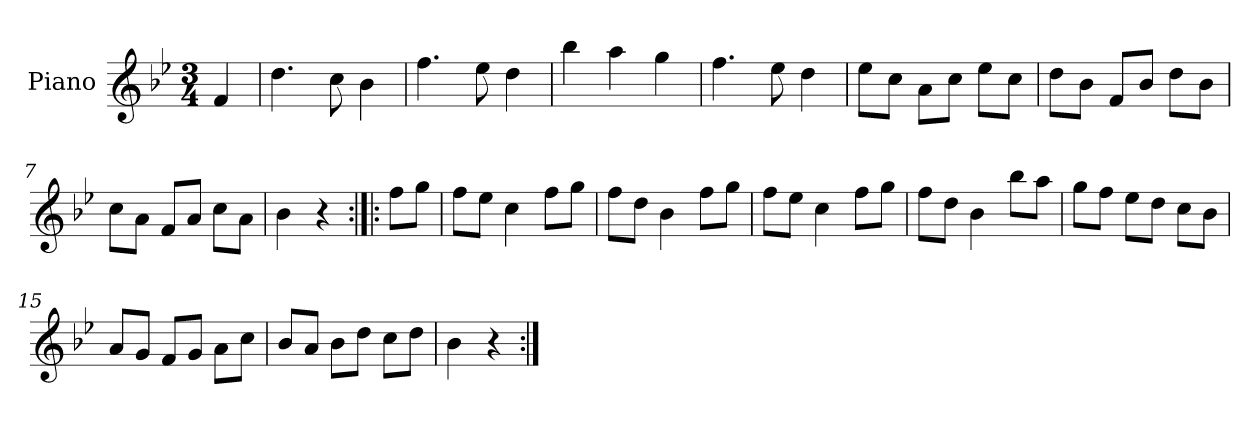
**kern
*part1
*staff1
*I"Piano
*I'Pno.
*clefG2
*k[b-e-]
*M3/4
=
4f/
=1
4.dd\
8cc\
4b-\
=2
4.ff\
8ee-\
4dd\
=3
4bb-\
4aa\
4gg\
=4
4.ff\
8ee-\
4dd\
=5
8ee-\L
8cc\J
8a\L
8cc\J
8ee-\L
8cc\J
=6
8dd\L
8b-\J
8f/L
8b-/J
8dd\L
8b-\J
=7
8cc\L
8a\J
8f/L
8a/J
8cc\L
8a\J
=8
4b-\
4r
=9:|!|:
8ff\L
8gg\J
=10
8ff\L
8ee-\J
4cc\
8ff\L
8gg\J
=11
8ff\L
8dd\J
4b-\
8ff\L
8gg\J
=12
8ff\L
8ee-\J
4cc\
8ff\L
8gg\J
=13
8ff\L
8dd\J
4b-\
8bb-\L
8aa\J
=14
8gg\L
8ff\J
8ee-\L
8dd\J
8cc\L
8b-\J
=15
8a/L
8g/J
8f/L
8g/J
8a\L
8cc\J
=16
8b-/L
8a/J
8b-\L
8dd\J
8cc\L
8dd\J
=17
4b-\
4r
=:|!
*-
